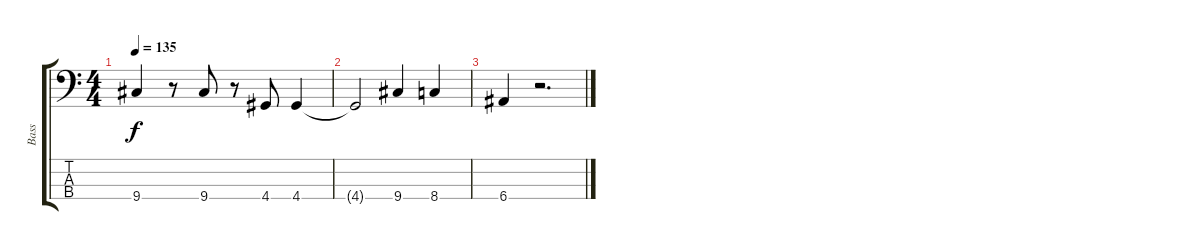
\track ("Bass" "Bass") {instrument electricbasspick}
\staff {score tabs}
\tuning (G2 D2 A1 E1) {hide}
\ts (4 4)
\tempo 135
\clef f4
\ks c
9.4.4{dy f} r.8 9.4.8 r.8 4.4.8 4.4.4 |
4.4{t}.2 9.4.4 8.4.4 |
6.4.4 r.2{d}
